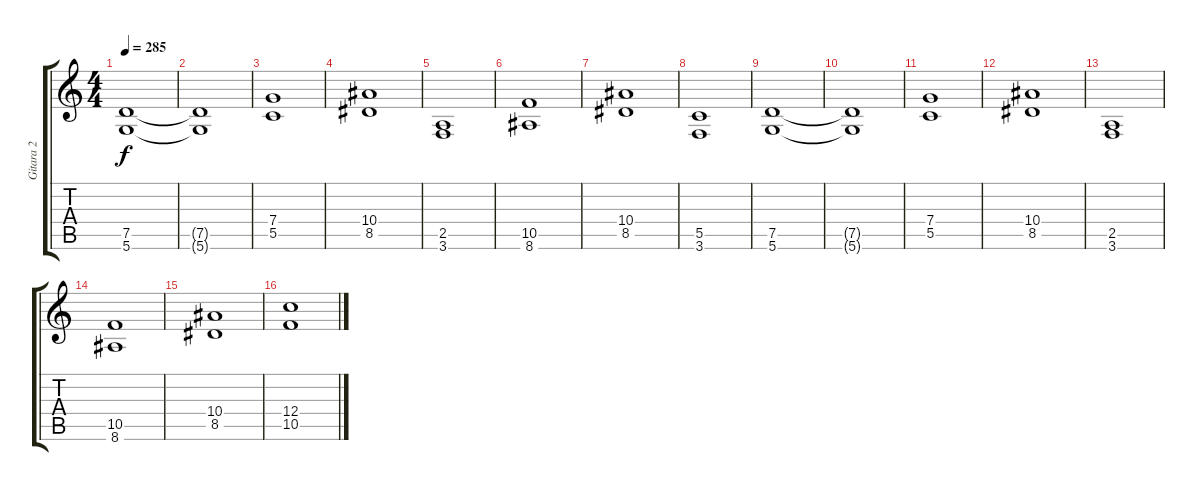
\track ("Gitara 2" "Gitara 2") {instrument distortionguitar}
\staff {score tabs}
\tuning (D4 A3 F3 C3 G2 D2) {hide}
\ts (4 4)
\tempo 285
\clef g2
\ks c
(7.5 5.6).1{dy f} |
(7.5{t} 5.6{t}).1 |
(7.4 5.5).1 |
(10.4 8.5).1 |
(2.5 3.6).1 |
(10.5 8.6).1 |
(10.4 8.5).1 |
(5.5 3.6).1 |
(7.5 5.6).1 |
(7.5{t} 5.6{t}).1 |
(7.4 5.5).1 |
(10.4 8.5).1 |
(2.5 3.6).1 |
(10.5 8.6).1 |
(10.4 8.5).1 |
(12.4 10.5).1
